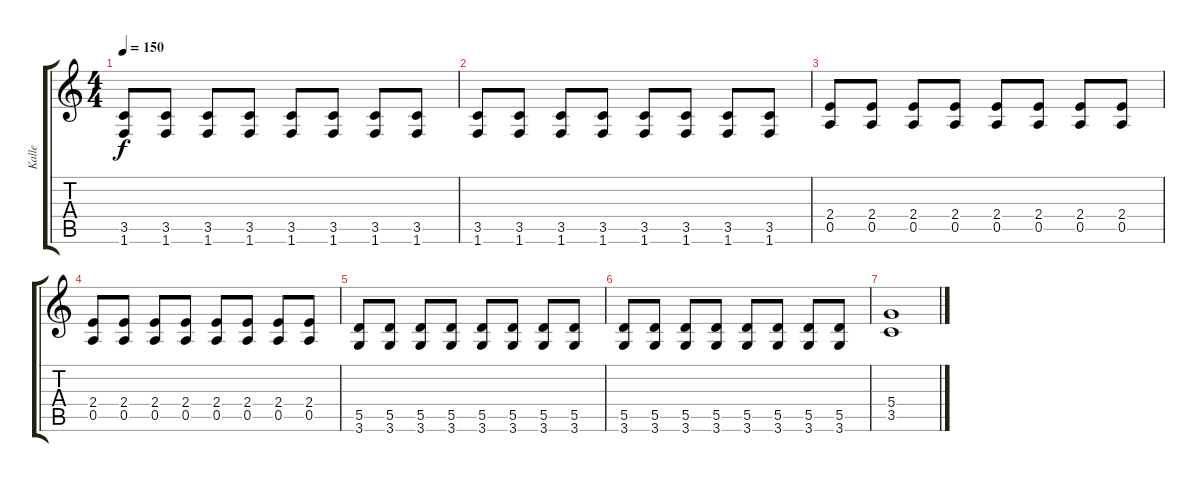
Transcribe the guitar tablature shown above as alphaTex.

\track ("Kalle" "Kalle") {instrument electricguitarclean}
\staff {score tabs}
\tuning (E4 B3 G3 D3 A2 E2) {hide}
\ts (4 4)
\tempo 150
\clef g2
\ks c
(3.5 1.6).8{dy f} (3.5 1.6).8 (3.5 1.6).8 (3.5 1.6).8 (3.5 1.6).8 (3.5 1.6).8 (3.5 1.6).8 (3.5 1.6).8 |
(3.5 1.6).8 (3.5 1.6).8 (3.5 1.6).8 (3.5 1.6).8 (3.5 1.6).8 (3.5 1.6).8 (3.5 1.6).8 (3.5 1.6).8 |
(2.4 0.5).8 (2.4 0.5).8 (2.4 0.5).8 (2.4 0.5).8 (2.4 0.5).8 (2.4 0.5).8 (2.4 0.5).8 (2.4 0.5).8 |
(2.4 0.5).8 (2.4 0.5).8 (2.4 0.5).8 (2.4 0.5).8 (2.4 0.5).8 (2.4 0.5).8 (2.4 0.5).8 (2.4 0.5).8 |
(5.5 3.6).8 (5.5 3.6).8 (5.5 3.6).8 (5.5 3.6).8 (5.5 3.6).8 (5.5 3.6).8 (5.5 3.6).8 (5.5 3.6).8 |
(5.5 3.6).8 (5.5 3.6).8 (5.5 3.6).8 (5.5 3.6).8 (5.5 3.6).8 (5.5 3.6).8 (5.5 3.6).8 (5.5 3.6).8 |
(5.4 3.5).1
